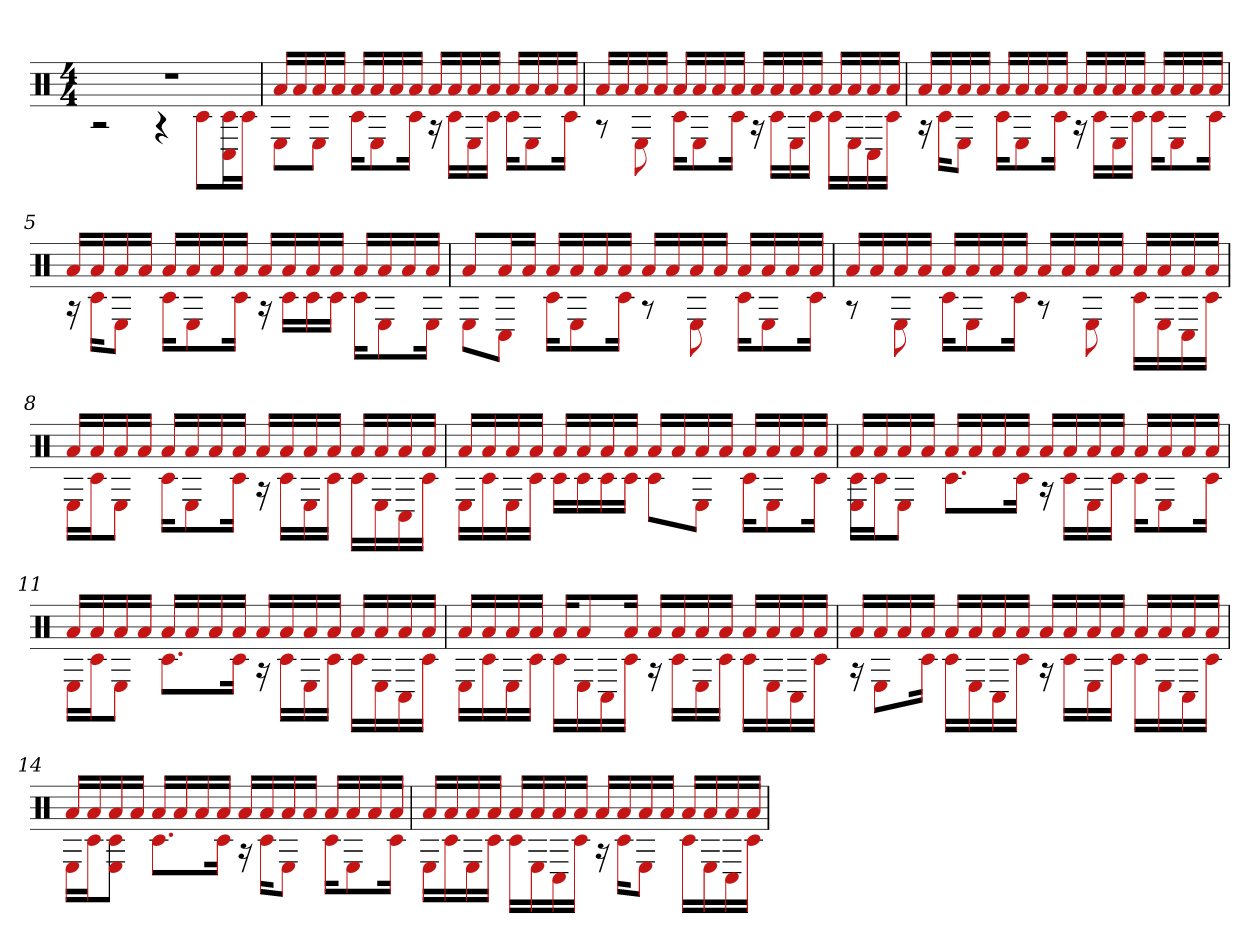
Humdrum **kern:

**kern
*part1
*staff1
*clefX
*k[]
*M4/4
=1
*^
1r	2r
.	4r
.	8c#L
.	16C# 16c#L
.	16c#JJ
=2	=2
16aLL	8EL
16a	.
16a	8EJ
16aJJ	.
16aLL	16c#KL
16a	8E
16a	.
16aJJ	16c#Jk
16aLL	16r
16a	16c#LL
16a	16E
16aJJ	16c#JJ
16aLL	16c#KL
16a	8E
16a	.
16aJJ	16c#Jk
=3	=3
16aLL	8r
16a	.
16a	8E
16aJJ	.
16aLL	16c#KL
16a	8E
16a	.
16aJJ	16c#Jk
16aLL	16r
16a	16c#LL
16a	16E
16aJJ	16c#JJ
16aLL	16c#LL
16a	16E
16a	16C#
16aJJ	16c#JJ
=4	=4
16aLL	16r
16a	16c#KL
16a	8EJ
16aJJ	.
16aLL	16c#KL
16a	8E
16a	.
16aJJ	16c#Jk
16aLL	16r
16a	16c#LL
16a	16E
16aJJ	16c#JJ
16aLL	16c#KL
16a	8E
16a	.
16aJJ	16c#Jk
=5	=5
16aLL	16r
16a	16c#KL
16a	8EJ
16aJJ	.
16aLL	16c#KL
16a	8E
16a	.
16aJJ	16c#Jk
16aLL	16r
16a	16c#LL
16a	16c#
16aJJ	16c#JJ
16aLL	16c#KL
16a	8E
16a	.
16aJJ	16EJk
=6	=6
8aL	8EL
16aL	8C#J
16aJJ	.
16aLL	16c#KL
16a	8E
16a	.
16aJJ	16c#Jk
16aLL	8r
16a	.
16a	8E
16aJJ	.
16aLL	16c#KL
16a	8E
16a	.
16aJJ	16c#Jk
=7	=7
16aLL	8r
16a	.
16a	8E
16aJJ	.
16aLL	16c#KL
16a	8E
16a	.
16aJJ	16c#Jk
16aLL	8r
16a	.
16a	8E
16aJJ	.
16aLL	16c#LL
16a	16E
16a	16C#
16aJJ	16c#JJ
=8	=8
16aLL	16ELL
16a	16c#J
16a	8EJ
16aJJ	.
16aLL	16c#KL
16a	8E
16a	.
16aJJ	16c#Jk
16aLL	16r
16a	16c#LL
16a	16E
16aJJ	16c#JJ
16aLL	16c#LL
16a	16E
16a	16C#
16aJJ	16c#JJ
=9	=9
16aLL	16ELL
16a	16c#
16a	16E
16aJJ	16c#JJ
16aLL	16c#LL
16a	16c#
16a	16c#
16aJJ	16c#JJ
16aLL	8c#L
16a	.
16a	8EJ
16aJJ	.
16aLL	16c#KL
16a	8E
16a	.
16aJJ	16c#Jk
=10	=10
16aLL	16c# 16ELL
16a	16c#J
16a	8EJ
16aJJ	.
16aLL	8.c#L
16a	.
16a	.
16aJJ	16c#Jk
16aLL	16r
16a	16c#LL
16a	16E
16aJJ	16c#JJ
16aLL	16c#KL
16a	8E
16a	.
16aJJ	16c#Jk
=11	=11
16aLL	16ELL
16a	16c#J
16a	8EJ
16aJJ	.
16aLL	8.c#L
16a	.
16a	.
16aJJ	16c#Jk
16aLL	16r
16a	16c#LL
16a	16E
16aJJ	16c#JJ
16aLL	16c#LL
16a	16E
16a	16C#
16aJJ	16c#JJ
=12	=12
16aLL	16ELL
16a	16c#
16a	16E
16aJJ	16c#JJ
16aKL	16c#LL
8a	16E
.	16C#
16aJk	16c#JJ
16aLL	16r
16a	16c#LL
16a	16E
16aJJ	16c#JJ
16aLL	16c#LL
16a	16E
16a	16C#
16aJJ	16c#JJ
=13	=13
16aLL	16r
16a	8EL
16a	.
16aJJ	16c#Jk
16aLL	16c#LL
16a	16E
16a	16C#
16aJJ	16c#JJ
16aLL	16r
16a	16c#LL
16a	16E
16aJJ	16c#JJ
16aLL	16c#LL
16a	16E
16a	16C#
16aJJ	16c#JJ
=14	=14
16aLL	16ELL
16a	16c#J
16a	8E 8c#J
16aJJ	.
16aLL	8.c#L
16a	.
16a	.
16aJJ	16c#Jk
16aLL	16r
16a	16c#KL
16a	8EJ
16aJJ	.
16aLL	16c#KL
16a	8E
16a	.
16aJJ	16c#Jk
=15	=15
16aLL	16ELL
16a	16c#
16a	16E
16aJJ	16c#JJ
16aLL	16c#LL
16a	16E
16a	16C#
16aJJ	16c#JJ
16aLL	16r
16a	16c#KL
16a	8EJ
16aJJ	.
16aLL	16c#LL
16a	16E
16a	16C#
16aJJ	16c#JJ
*v	*v
=
*-
